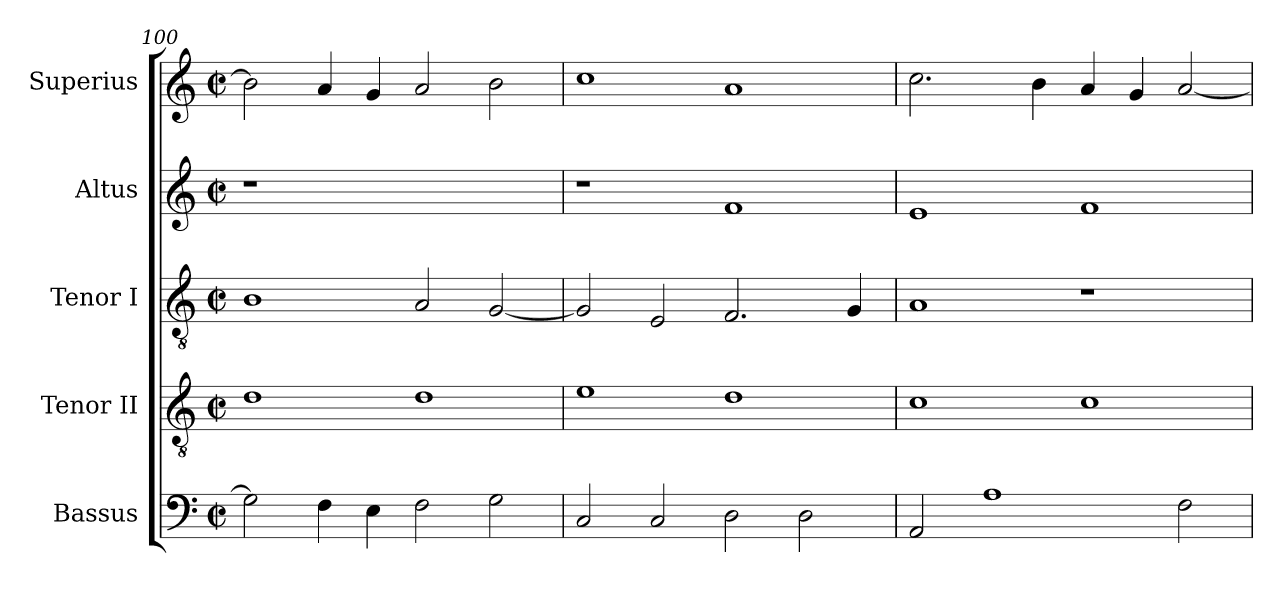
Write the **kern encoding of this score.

**kern	**kern	**kern	**kern	**kern
*part5	*part4	*part3	*part2	*part1
*staff5	*staff4	*staff3	*staff2	*staff1
*I"Bassus	*I"Tenor II	*I"Tenor I	*I"Altus	*I"Superius
*I'B.	*	*	*	*I'S.
*clefF4	*clefGv2	*clefGv2	*clefG2	*clefG2
*	*ITrd7c12	*ITrd7c12	*	*
*k[]	*k[]	*k[]	*k[]	*k[]
*C:	*C:	*C:	*C:	*C:
*M2/2	*M2/2	*M2/2	*M2/2	*M2/2
*met(c|)	*met(c|)	*met(c|)	*met(c|)	*met(c|)
=100	=100	=100	=100	=100
!	!	!	!LO:N:vis=1	!
2Gi\]	1Di	1BBi	1r	2bi\]
4Fi\	.	.	.	4ai/
4Ei\	.	.	.	4gi/
2Fi\	1Di	2AAi/	1ryy	2ai/
2Gi\	.	[<2GGi/	.	2bi\
=101	=101	=101	=101	=101
2Ci/	1Ei	2GGi/]	1r	1cci
2Ci/	.	2EEi/	.	.
2Di\	1Di	2.FFi/	1fi	1ai
2Di\	.	.	.	.
.	.	4GGi/	.	.
=102	=102	=102	=102	=102
2AAi/	1Ci	1AAi	1ei	2.cci\
1Ai	.	.	.	.
.	.	.	.	4bi\
.	1Ci	1r	1fi	4ai/
.	.	.	.	4gi/
2Fi\	.	.	.	[<2ai/
=	=	=	=	=
*-	*-	*-	*-	*-
